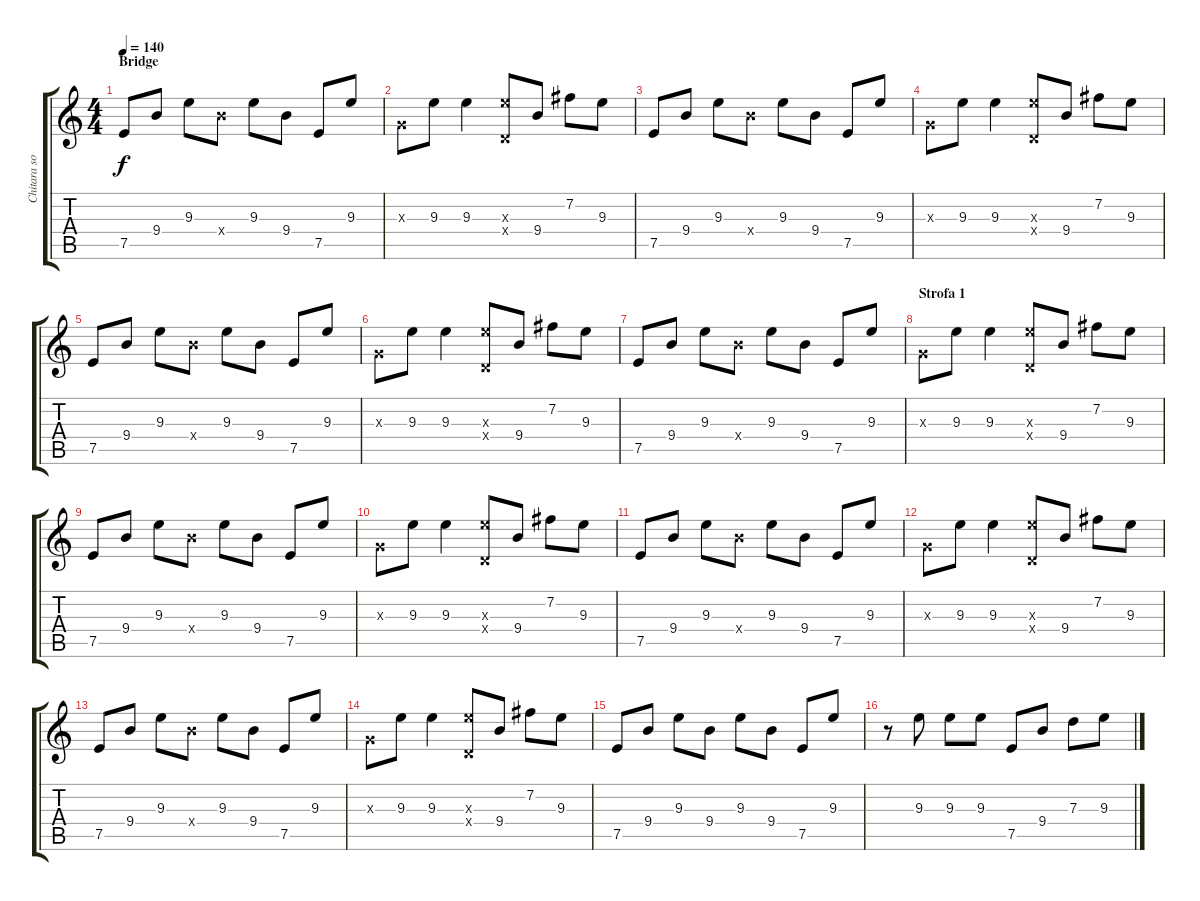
\track ("Chitara solo" "Chitara so") {instrument overdrivenguitar}
\staff {score tabs}
\tuning (E4 B3 G3 D3 A2 E2) {hide}
\ts (4 4)
\section ("" "Bridge")
\tempo 140
\clef g2
\ks c
7.5.8{dy f volume 10} 9.4.8 9.3.8 9.4{x}.8 9.3.8 9.4.8 7.5.8 9.3.8 |
0.3{x}.8 9.3.8 9.3.4 (9.3{x} 0.4{x}).8 9.4.8 7.2.8 9.3.8 |
7.5.8 9.4.8 9.3.8 9.4{x}.8 9.3.8 9.4.8 7.5.8 9.3.8 |
0.3{x}.8 9.3.8 9.3.4 (9.3{x} 0.4{x}).8 9.4.8 7.2.8 9.3.8 |
7.5.8 9.4.8 9.3.8 9.4{x}.8 9.3.8 9.4.8 7.5.8 9.3.8 |
0.3{x}.8 9.3.8 9.3.4 (9.3{x} 0.4{x}).8 9.4.8 7.2.8 9.3.8 |
7.5.8 9.4.8 9.3.8 9.4{x}.8 9.3.8 9.4.8 7.5.8 9.3.8 |
\section ("" "Strofa 1")
0.3{x}.8 9.3.8 9.3.4 (9.3{x} 0.4{x}).8 9.4.8 7.2.8 9.3.8 |
7.5.8 9.4.8 9.3.8 9.4{x}.8 9.3.8 9.4.8 7.5.8 9.3.8 |
0.3{x}.8 9.3.8 9.3.4 (9.3{x} 0.4{x}).8 9.4.8 7.2.8 9.3.8 |
7.5.8 9.4.8 9.3.8 9.4{x}.8 9.3.8 9.4.8 7.5.8 9.3.8 |
0.3{x}.8 9.3.8 9.3.4 (9.3{x} 0.4{x}).8 9.4.8 7.2.8 9.3.8 |
7.5.8 9.4.8 9.3.8 9.4{x}.8 9.3.8 9.4.8 7.5.8 9.3.8 |
0.3{x}.8 9.3.8 9.3.4 (9.3{x} 0.4{x}).8 9.4.8 7.2.8 9.3.8 |
7.5.8 9.4.8 9.3.8 9.4.8 9.3.8 9.4.8 7.5.8 9.3.8 |
r.8 9.3.8 9.3.8 9.3.8 7.5.8 9.4.8 7.3.8 9.3.8
